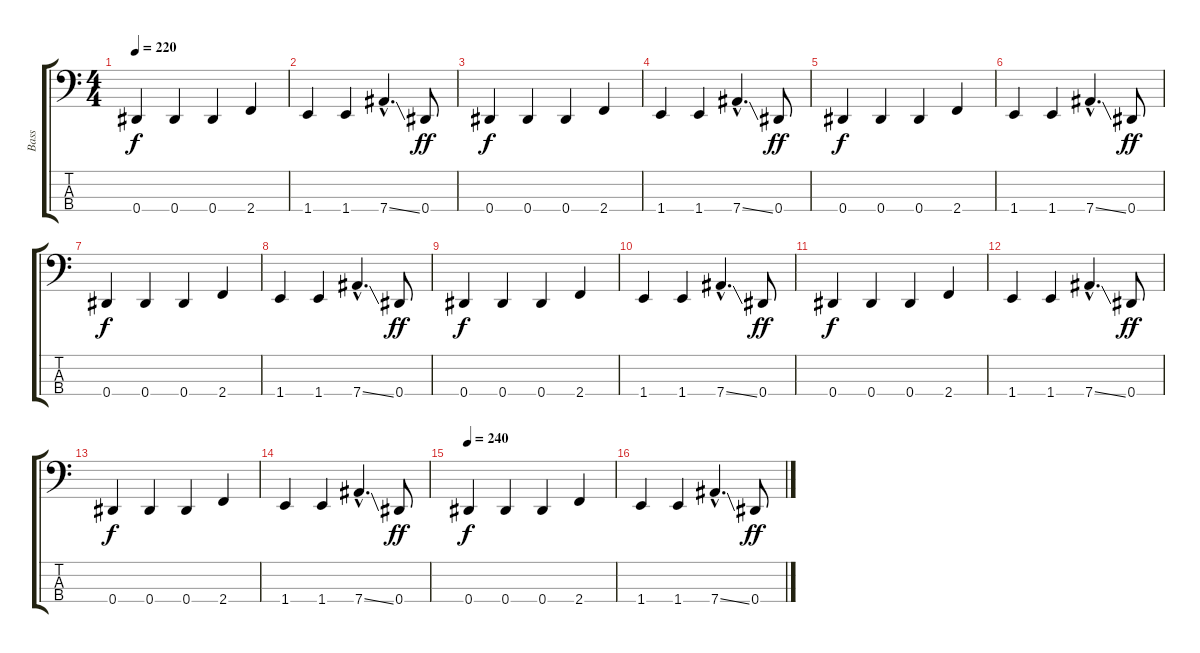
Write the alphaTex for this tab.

\track ("Bass" "Bass") {instrument slapbass2}
\staff {score tabs}
\tuning (Gb2 Db2 Ab1 Eb1) {hide}
\ts (4 4)
\tempo 220
\clef f4
\ks c
0.4.4{dy f} 0.4.4 0.4.4 2.4.4 |
1.4.4 1.4.4 7.4{ss hac}.4{d} 0.4.8{dy ff} |
0.4.4{dy f} 0.4.4 0.4.4 2.4.4 |
1.4.4 1.4.4 7.4{ss hac}.4{d} 0.4.8{dy ff} |
0.4.4{dy f} 0.4.4 0.4.4 2.4.4 |
1.4.4 1.4.4 7.4{ss hac}.4{d} 0.4.8{dy ff} |
0.4.4{dy f} 0.4.4 0.4.4 2.4.4 |
1.4.4 1.4.4 7.4{ss hac}.4{d} 0.4.8{dy ff} |
0.4.4{dy f} 0.4.4 0.4.4 2.4.4 |
1.4.4 1.4.4 7.4{ss hac}.4{d} 0.4.8{dy ff} |
0.4.4{dy f} 0.4.4 0.4.4 2.4.4 |
1.4.4 1.4.4 7.4{ss hac}.4{d} 0.4.8{dy ff} |
0.4.4{dy f} 0.4.4 0.4.4 2.4.4 |
1.4.4 1.4.4 7.4{ss hac}.4{d} 0.4.8{dy ff} |
\tempo 240
0.4.4{dy f} 0.4.4 0.4.4 2.4.4 |
1.4.4 1.4.4 7.4{ss hac}.4{d} 0.4.8{dy ff}
